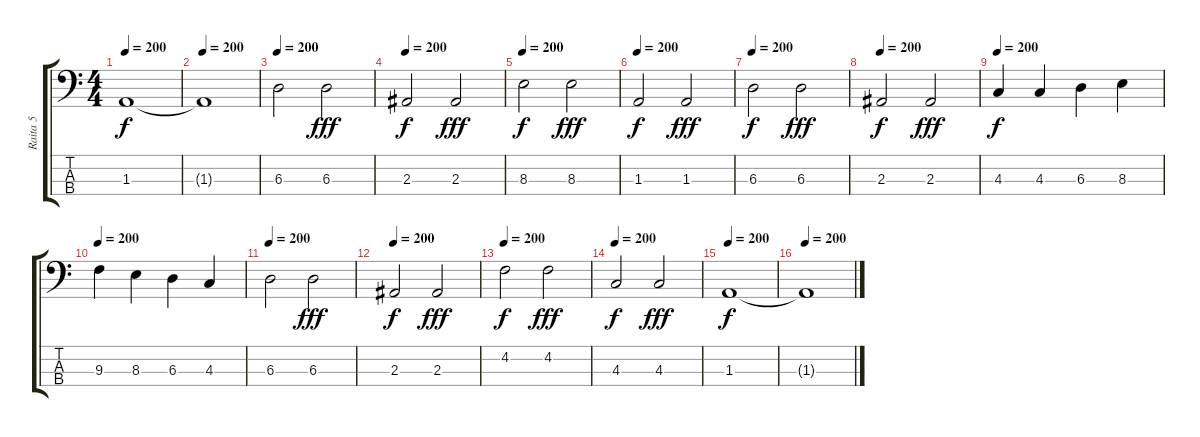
\track ("Raita 5" "Raita 5") {instrument electricbassfinger}
\staff {score tabs}
\tuning (Gb2 Db2 Ab1 Eb1) {hide}
\ts (4 4)
\tempo 200
\clef f4
\ks c
1.3{t}.1{dy f} |
\tempo 200
1.3{t}.1 |
\tempo 200
6.3.2 6.3.2{dy fff} |
\tempo 200
2.3.2{dy f} 2.3.2{dy fff} |
\tempo 200
8.3.2{dy f} 8.3.2{dy fff} |
\tempo 200
1.3.2{dy f} 1.3.2{dy fff} |
\tempo 200
6.3.2{dy f} 6.3.2{dy fff} |
\tempo 200
2.3.2{dy f} 2.3.2{dy fff} |
\tempo 200
4.3.4{dy f} 4.3.4 6.3.4 8.3.4 |
\tempo 200
9.3.4 8.3.4 6.3.4 4.3.4 |
\tempo 200
6.3.2 6.3.2{dy fff} |
\tempo 200
2.3.2{dy f} 2.3.2{dy fff} |
\tempo 200
4.2.2{dy f} 4.2.2{dy fff} |
\tempo 200
4.3.2{dy f} 4.3.2{dy fff} |
\tempo 200
1.3.1{dy f} |
\tempo 200
1.3{t}.1
